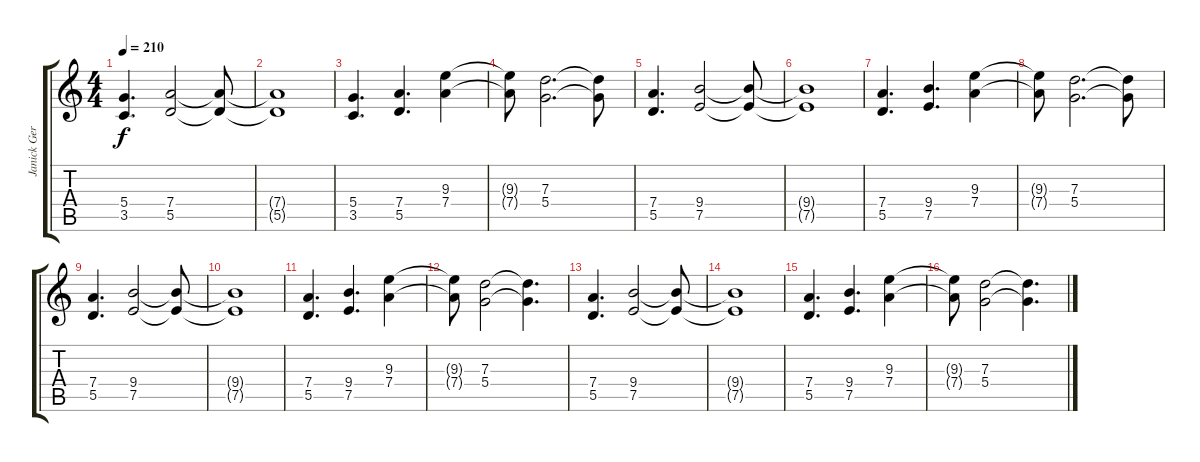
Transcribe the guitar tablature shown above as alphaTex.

\track ("Janick Gers" "Janick Ger") {instrument distortionguitar}
\staff {score tabs}
\tuning (E4 B3 G3 D3 A2 E2) {hide}
\ts (4 4)
\tempo 210
\clef g2
\ks c
(5.4 3.5).4{d dy f} (7.4 5.5).2 (7.4{t} 5.5{t}).8 |
(7.4{t} 5.5{t}).1 |
(5.4 3.5).4{d} (7.4 5.5).4{d} (9.3 7.4).4 |
(9.3{t} 7.4{t}).8 (7.3 5.4).2{d} (7.3{t} 5.4{t}).8 |
(7.4 5.5).4{d} (9.4 7.5).2 (9.4{t} 7.5{t}).8 |
(9.4{t} 7.5{t}).1 |
(7.4 5.5).4{d} (9.4 7.5).4{d} (9.3 7.4).4 |
(9.3{t} 7.4{t}).8 (7.3 5.4).2{d} (7.3{t} 5.4{t}).8 |
(7.4 5.5).4{d} (9.4 7.5).2 (9.4{t} 7.5{t}).8 |
(9.4{t} 7.5{t}).1 |
(7.4 5.5).4{d} (9.4 7.5).4{d} (9.3 7.4).4 |
(9.3{t} 7.4{t}).8 (7.3 5.4).2 (7.3{t} 5.4{t}).4{d} |
(7.4 5.5).4{d} (9.4 7.5).2 (9.4{t} 7.5{t}).8 |
(9.4{t} 7.5{t}).1 |
(7.4 5.5).4{d} (9.4 7.5).4{d} (9.3 7.4).4 |
(9.3{t} 7.4{t}).8 (7.3 5.4).2 (7.3{t} 5.4{t}).4{d}
